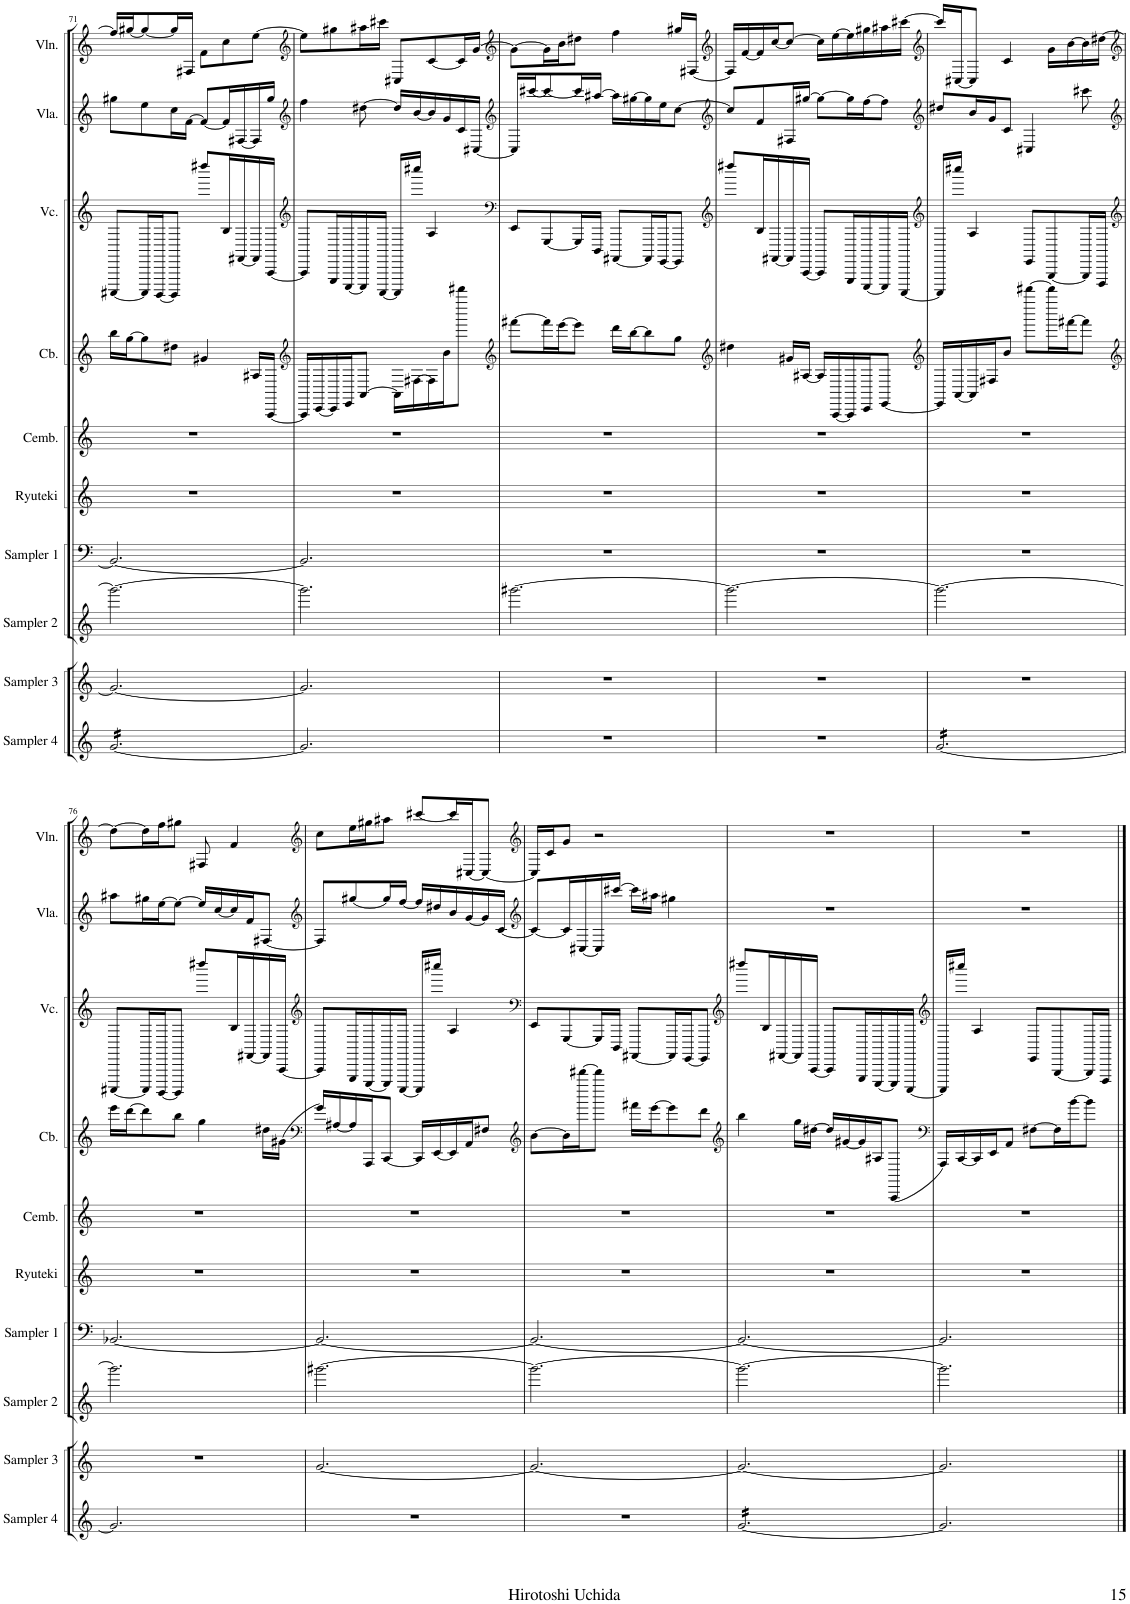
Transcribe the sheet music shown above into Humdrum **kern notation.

**kern	**kern	**kern	**kern	**kern	**kern	**kern	**kern	**kern	**kern
*part10	*part9	*part8	*part7	*part6	*part5	*part4	*part3	*part2	*part1
*staff10	*staff9	*staff8	*staff7	*staff6	*staff5	*staff4	*staff3	*staff2	*staff1
*I"Sampler 4	*I"Sampler 3	*I"Sampler 2	*I"Sampler 1	*I"Ryuteki	*I"Cembalo	*I"Contrabass	*I"Violincello	*I"Viola	*I"Violin
*I'Sampler 4	*I'Sampler 3	*I'Sampler 2	*I'Sampler 1	*I'Ryuteki	*I'Cemb.	*I'Cb.	*I'Vc.	*I'Vla.	*I'Vln.
!!LO:PB:g=z
*clefG2	*clefG2	*clefG2	*clefF4	*clefG2	*clefG2	*clefG2	*clefG2	*clefG2	*clefG2
*Trd4c7	*Trd4c7	*	*	*	*	*Trd7c12	*	*	*
*k[]	*k[]	*k[]	*k[]	*k[]	*k[]	*k[]	*k[]	*k[]	*k[]
*M6/8	*M6/8	*M6/8	*M6/8	*M6/8	*M6/8	*M6/8	*M6/8	*M6/8	*M6/8
=71	=71	=71	=71	=71	=71	=71	=71	=71	=71
*tremolo	*	*	*	*	*	*	*	*	*
[16g/LL	2.g/_	2.ggg#\_	2.BB-/_	2.r	2.r	16bb\LL	[8AAAA#X/L	8gg#X\L	16ff/LL]
16g/	.	.	.	.	.	[16gg\J	.	.	[16gg#X/J
16g/	.	.	.	.	.	8gg\]	16AAAA#/L]	8ee\	8gg#/_
16g/	.	.	.	.	.	.	[16GGGG/J	.	.
16g/	.	.	.	.	.	8dd#X\J	8GGGG/J]	16cc\L	16gg#/L]
16g/	.	.	.	.	.	.	.	[16f\JJ	16F#X/JJ
16g/	.	.	.	.	.	4g#X/	8dddd#X/L	8f/L_	8f\L
16g/	.	.	.	.	.	.	.	.	.
16g/	.	.	.	.	.	.	16B/L	16f/L]	8cc\
16g/	.	.	.	.	.	.	[16FF#X/	[16F#X/	.
16g/	.	.	.	.	.	16A#X/LL	16FF#/]	16F#/]	[8ee\J
16g/JJ	.	.	.	.	.	[16AAA/JJ	[16AAA/JJ	16gg#/JJ	.
*Xtremolo	*	*	*	*	*	*	*	*	*
=72	=72	=72	=72	=72	=72	=72	=72	=72	=72
*	*	*	*	*	*	*clefG2	*clefG2	*clefG2	*clefG2
2.g/]	2.g/]	2.ggg#\]	2.BB-/]	2.r	2.r	16AAA/LL]	8AAA/L]	4ff\	8ee\L]
.	.	.	.	.	.	[16CC/	.	.	.
.	.	.	.	.	.	16CC/]	16EEE/L	.	8gg#X\
.	.	.	.	.	.	16EE/J	[16CCC/	.	.
.	.	.	.	.	.	[8AA/J	16CCC/]	[8dd#X\	16aa#X\L
.	.	.	.	.	.	.	[16AAAA/JJ	.	16ccc#X\JJ
.	.	.	.	.	.	16AA\LL]	16AAAA/LL]	16dd#/LL]	8C#X/L
.	.	.	.	.	.	[16F#X\	16cccc#X/JJ	[16b/	.
.	.	.	.	.	.	16F#\]	4A/	16b/]	[8c/
.	.	.	.	.	.	16b\J	.	16g/	.
.	.	.	.	.	.	8ddddd#X\J	.	16c/	16c/L]
.	.	.	.	.	.	.	.	[16C#X/JJ	[16g/JJ
=73	=73	=73	=73	=73	=73	=73	=73	=73	=73
*	*	*	*	*	*	*clefG2	*clefF4	*clefG2	*clefG2
2.r	2.r	[2.ggg#X\	2.r	2.r	2.r	[8fff#X\L	8EE/L	16C#/LL]	8g\L_
.	.	.	.	.	.	.	.	[16ccc#X/J	.
.	.	.	.	.	.	16fff#\L]	[8GGG/	8ccc#/_	16g\L]
.	.	.	.	.	.	[16eee\J	.	.	16b\J
.	.	.	.	.	.	8eee\J]	16GGG/L]	16ccc#/L]	8dd#X\J
.	.	.	.	.	.	.	16DDD/JJ	[16aa#X/JJ	.
.	.	.	.	.	.	16ddd\LL	[8AAAA#X/L	16aa#\LL]	4ff\
.	.	.	.	.	.	[16bb\J	.	[16gg#X\	.
.	.	.	.	.	.	8bb\]	16AAAA#/L]	16gg#\]	.
.	.	.	.	.	.	.	[16GGGG/J	16ee\J	.
.	.	.	.	.	.	8gg\J	8GGGG/J]	[8cc\J	16gg#X/LL
.	.	.	.	.	.	.	.	.	[16F#X/JJ
=74	=74	=74	=74	=74	=74	=74	=74	=74	=74
*	*	*	*	*	*	*clefG2	*clefG2	*clefG2	*clefG2
2.r	2.r	2.ggg#\_	2.r	2.r	2.r	4dd#X\	8dddd#X/L	8cc/L]	16F#/LL]
.	.	.	.	.	.	.	.	.	[16f/
.	.	.	.	.	.	.	16B/L	8f/	16f/]
.	.	.	.	.	.	.	[16FF#X/	.	[16cc/J
.	.	.	.	.	.	16g#X/LL	16FF#/]	16F#X/L	8cc/J_
.	.	.	.	.	.	[16A#X/JJ	[16AAA/JJ	[16gg#X/JJ	.
.	.	.	.	.	.	16A#/LL]	8AAA/L]	8gg#\L_	16cc\LL]
.	.	.	.	.	.	[16AAA/	.	.	[16ee\
.	.	.	.	.	.	16AAA/]	16EEE/L	16gg#\L]	16ee\]
.	.	.	.	.	.	16CC/J	[16CCC/	[16ff\J	16gg#X\
.	.	.	.	.	.	[8EE/J	16CCC/]	8ff\J]	16aa#X\
.	.	.	.	.	.	.	[16AAAA/JJ	.	[16ccc#X\JJ
=75	=75	=75	=75	=75	=75	=75	=75	=75	=75
*	*	*	*	*	*	*clefG2	*clefG2	*clefG2	*clefG2
*tremolo	*	*	*	*	*	*	*	*	*
[16g/LL	2.r	2.ggg#\_	2.r	2.r	2.r	16EE/LL]	16AAAA/LL]	8dd#X/L	16ccc#/LL]
16g/	.	.	.	.	.	[16AA/	16cccc#X/JJ	.	[16C#X/J
16g/	.	.	.	.	.	16AA/]	4A/	16b/L	8C#/J]
16g/	.	.	.	.	.	16F#X/J	.	16g/J	.
16g/	.	.	.	.	.	8b/J	.	8c/J	4c/
16g/	.	.	.	.	.	.	.	.	.
16g/	.	.	.	.	.	[8ddddd#X\L	8EE/L	4C#X/	.
16g/	.	.	.	.	.	.	.	.	.
16g/	.	.	.	.	.	16ddddd#\L]	[8GGG/	.	16g\LL
16g/	.	.	.	.	.	[16fff#X\J	.	.	[16b\
16g/	.	.	.	.	.	8fff#\J]	16GGG/L]	8ccc#X\	16b\]
16g/JJ	.	.	.	.	.	.	16DDD/JJ	.	[16dd#X\JJ
*Xtremolo	*	*	*	*	*	*	*	*	*
!!LO:LB:g=z
=76	=76	=76	=76	=76	=76	=76	=76	=76	=76
*	*	*	*	*	*	*clefG2	*clefG2	*clefG2	*clefG2
2.g/]	2.r	2.ggg#\]	[2.BB-X/	2.r	2.r	16eee\LL	[8AAAA#X/L	8aa#X\L	8dd#\L_
.	.	.	.	.	.	[16ddd\J	.	.	.
.	.	.	.	.	.	8ddd\]	16AAAA#/L]	16gg#X\L	16dd#\L]
.	.	.	.	.	.	.	[16GGGG/J	[16ee\J	16ff\J
.	.	.	.	.	.	8bb\J	8GGGG/J]	8ee\J_	8gg#X\J
.	.	.	.	.	.	4gg\	8dddd#X/L	16ee/LL]	8F#X/
.	.	.	.	.	.	.	.	[16cc/	.
.	.	.	.	.	.	.	16B/L	16cc/]	4f/
.	.	.	.	.	.	.	[16FF#X/	16f/J	.
.	.	.	.	.	.	16dd#X\LL	16FF#/]	[8F#X/J	.
.	.	.	.	.	.	[16g#X\JJ	[16AAA/JJ	.	.
=77	=77	=77	=77	=77	=77	=77	=77	=77	=77
*	*	*	*	*	*	*clefF4	*clefG2	*clefG2	*clefG2
2.r	[2.g/	[2.ggg#X\	2.BB-/_	2.r	2.r	16g#/LL]	8AAA/L]	8F#/L]	8cc\L
.	.	.	.	.	.	[16A#X/	.	.	.
.	.	.	.	.	.	16A#/]	16EEE/L	[8gg#X/	16ee\L
.	.	.	.	.	.	16AAA/J	[16CCC/	.	16gg#X\J
.	.	.	.	.	.	[8CC/J	16CCC/]	16gg#/L]	8aa#X\J
.	.	.	.	.	.	.	[16AAAA/JJ	[16ff/JJ	.
.	.	.	.	.	.	16CC/LL]	16AAAA/LL]	16ff/LL]	[8ccc#X/L
.	.	.	.	.	.	[16EE/	16cccc#X/JJ	16dd#X/	.
.	.	.	.	.	.	16EE/]	4A/	16b/	16ccc#/L]
.	.	.	.	.	.	16AA/J	.	[16g/	[16C#X/J
.	.	.	.	.	.	8F#X/J	.	16g/]	8C#/J_
.	.	.	.	.	.	.	.	[16c/JJ	.
=78	=78	=78	=78	=78	=78	=78	=78	=78	=78
*	*	*	*	*	*	*clefG2	*clefF4	*clefG2	*clefG2
2.r	2.g/_	2.ggg#\_	2.BB-/_	2.r	2.r	[8b\L	8EE/L	8c/L_	16C#/LL]
.	.	.	.	.	.	.	.	.	16c/J
.	.	.	.	.	.	16b\L]	[8GGG/	16c/L]	8g/J
.	.	.	.	.	.	[16ddddd#X\J	.	[16C#X/	.
.	.	.	.	.	.	8ddddd#\J]	16GGG/L]	16C#/]	2r
.	.	.	.	.	.	.	16DDD/JJ	[16ccc#X/JJ	.
.	.	.	.	.	.	16fff#X\LL	[8AAAA#X/L	16ccc#\LL]	.
.	.	.	.	.	.	[16eee\J	.	16aa#X\JJ	.
.	.	.	.	.	.	8eee\]	16AAAA#/L]	4gg#X\	.
.	.	.	.	.	.	.	[16GGGG/J	.	.
.	.	.	.	.	.	8ddd\J	8GGGG/J]	.	.
=79	=79	=79	=79	=79	=79	=79	=79	=79	=79
*	*	*	*	*	*	*clefG2	*clefG2	*	*
*tremolo	*	*	*	*	*	*	*	*	*
[16g/LL	2.g/_	2.ggg#\_	2.BB-/_	2.r	2.r	4bb\	8dddd#X/L	2.r	2.r
16g/	.	.	.	.	.	.	.	.	.
16g/	.	.	.	.	.	.	16B/L	.	.
16g/	.	.	.	.	.	.	[16FF#X/	.	.
16g/	.	.	.	.	.	16gg\LL	16FF#/]	.	.
16g/	.	.	.	.	.	[16dd#X\JJ	[16AAA/JJ	.	.
16g/	.	.	.	.	.	16dd#/LL]	8AAA/L]	.	.
16g/	.	.	.	.	.	[16g#X/	.	.	.
16g/	.	.	.	.	.	16g#/]	16EEE/L	.	.
16g/	.	.	.	.	.	16A#X/J	[16CCC/	.	.
16g/	.	.	.	.	.	[8AAA/J	16CCC/]	.	.
16g/JJ	.	.	.	.	.	.	[16AAAA/JJ	.	.
*Xtremolo	*	*	*	*	*	*	*	*	*
=80	=80	=80	=80	=80	=80	=80	=80	=80	=80
*	*	*	*	*	*	*clefF4	*clefG2	*	*
2.g/]	2.g/]	2.ggg#\]	2.BB-/]	2.r	2.r	16AAA/LL]	16AAAA/LL]	2.r	2.r
.	.	.	.	.	.	[16CC/	16cccc#X/JJ	.	.
.	.	.	.	.	.	16CC/]	4A/	.	.
.	.	.	.	.	.	16EE/J	.	.	.
.	.	.	.	.	.	8AA/J	.	.	.
.	.	.	.	.	.	[8F#X\L	8EE/L	.	.
.	.	.	.	.	.	16F#\L]	[8GGG/	.	.
.	.	.	.	.	.	[16b\J	.	.	.
.	.	.	.	.	.	8b\J]	16GGG/L]	.	.
.	.	.	.	.	.	.	16DDD/JJ	.	.
==	==	==	==	==	==	==	==	==	==
*-	*-	*-	*-	*-	*-	*-	*-	*-	*-
